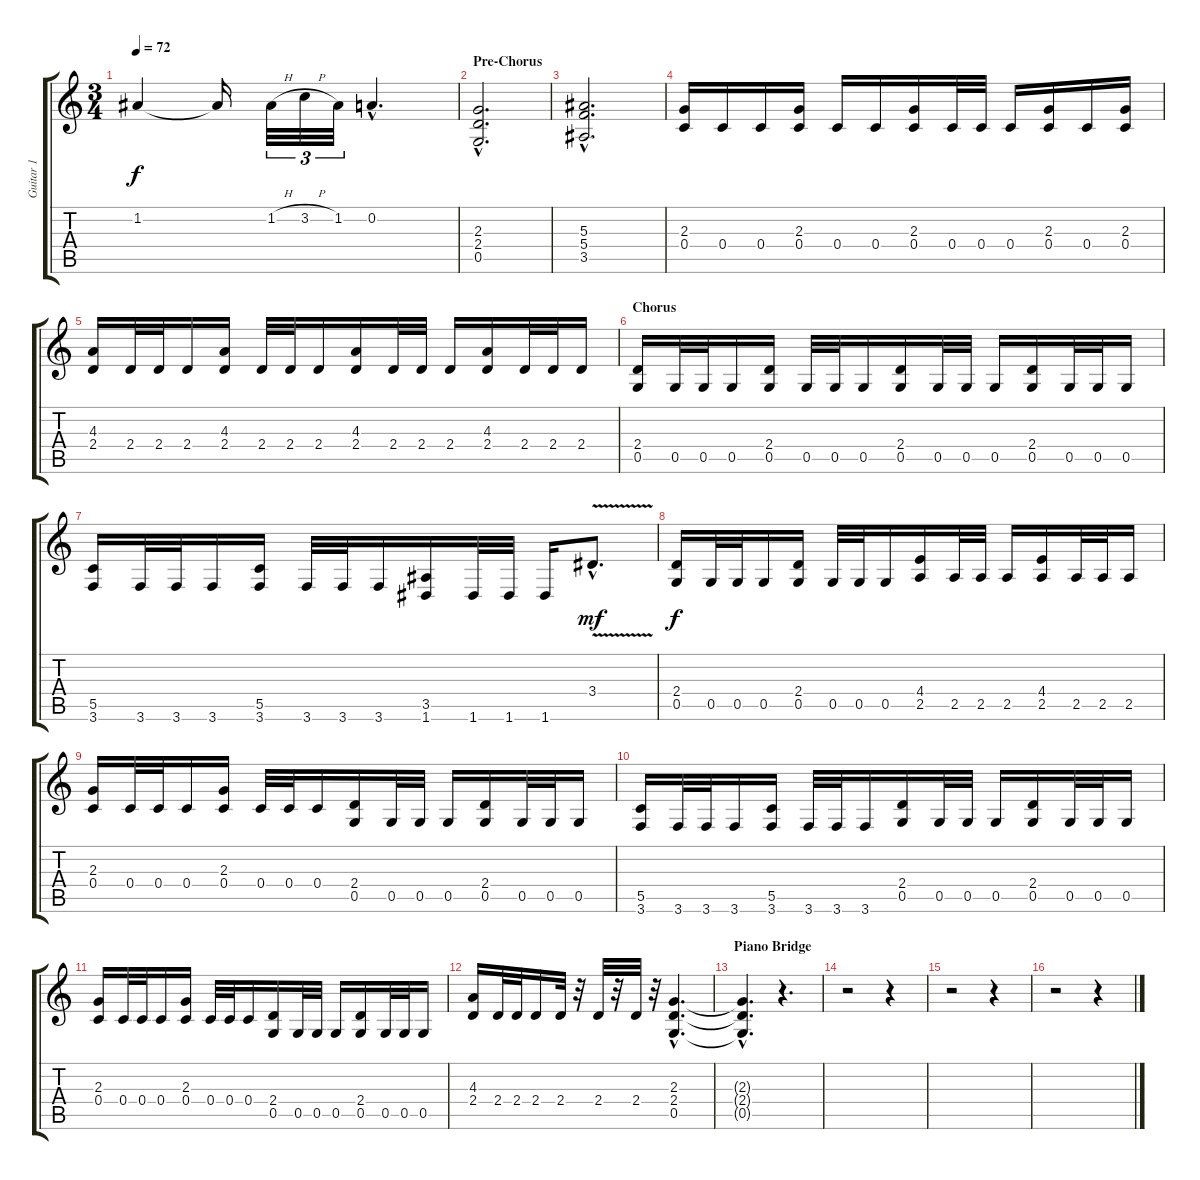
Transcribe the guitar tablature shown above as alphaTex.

\track ("Guitar 1" "Guitar 1") {instrument distortionguitar}
\staff {score tabs}
\tuning (D4 A3 F3 C3 G2 D2) {hide}
\ts (3 4)
\tempo 72
\clef g2
\ks c
1.2.4{dy f} 1.2{t}.16 1.2{h}.32{tu (3 2)} 3.2{h}.32{tu (3 2)} 1.2.32{tu (3 2)} 0.2{hac}.4{d} |
\section ("" "Pre-Chorus")
(2.3{hac} 2.4{hac} 0.5{hac}).2{d} |
(5.3{hac} 5.4{hac} 3.5{hac}).2{d} |
(2.3 0.4).16 0.4.16 0.4.16 (2.3 0.4).16 0.4.16 0.4.16 (2.3 0.4).16 0.4.32 0.4.32 0.4.16 (2.3 0.4).16 0.4.16 (2.3 0.4).16 |
(4.3 2.4).16 2.4.32 2.4.32 2.4.16 (4.3 2.4).16 2.4.32 2.4.32 2.4.16 (4.3 2.4).16 2.4.32 2.4.32 2.4.16 (4.3 2.4).16 2.4.32 2.4.32 2.4.16 |
\section ("" "Chorus")
(2.4 0.5).16 0.5.32 0.5.32 0.5.16 (2.4 0.5).16 0.5.32 0.5.32 0.5.16 (2.4 0.5).16 0.5.32 0.5.32 0.5.16 (2.4 0.5).16 0.5.32 0.5.32 0.5.16 |
(5.5 3.6).16 3.6.32 3.6.32 3.6.16 (5.5 3.6).16 3.6.32 3.6.32 3.6.16 (3.5 1.6).16 1.6.32 1.6.32 1.6.16 3.4{v hac}.8{d dy mf} |
(2.4 0.5).16{dy f} 0.5.32 0.5.32 0.5.16 (2.4 0.5).16 0.5.32 0.5.32 0.5.16 (4.4 2.5).16 2.5.32 2.5.32 2.5.16 (4.4 2.5).16 2.5.32 2.5.32 2.5.16 |
(2.3 0.4).16 0.4.32 0.4.32 0.4.16 (2.3 0.4).16 0.4.32 0.4.32 0.4.16 (2.4 0.5).16 0.5.32 0.5.32 0.5.16 (2.4 0.5).16 0.5.32 0.5.32 0.5.16 |
(5.5 3.6).16 3.6.32 3.6.32 3.6.16 (5.5 3.6).16 3.6.32 3.6.32 3.6.16 (2.4 0.5).16 0.5.32 0.5.32 0.5.16 (2.4 0.5).16 0.5.32 0.5.32 0.5.16 |
(2.3 0.4).16 0.4.32 0.4.32 0.4.16 (2.3 0.4).16 0.4.32 0.4.32 0.4.16 (2.4 0.5).16 0.5.32 0.5.32 0.5.16 (2.4 0.5).16 0.5.32 0.5.32 0.5.16 |
(4.3 2.4).16 2.4.32 2.4.32 2.4.16 2.4.32 r.32 2.4.32 r.32 2.4.32 r.32 (2.3{hac} 2.4{hac} 0.5{hac}).4{d volume 0} |
\section ("" "Piano Bridge")
(2.3{hac t} 2.4{hac t} 0.5{hac t}).4{d} r.4{d} |
r.2 r.4 |
r.2 r.4 |
r.2 r.4
